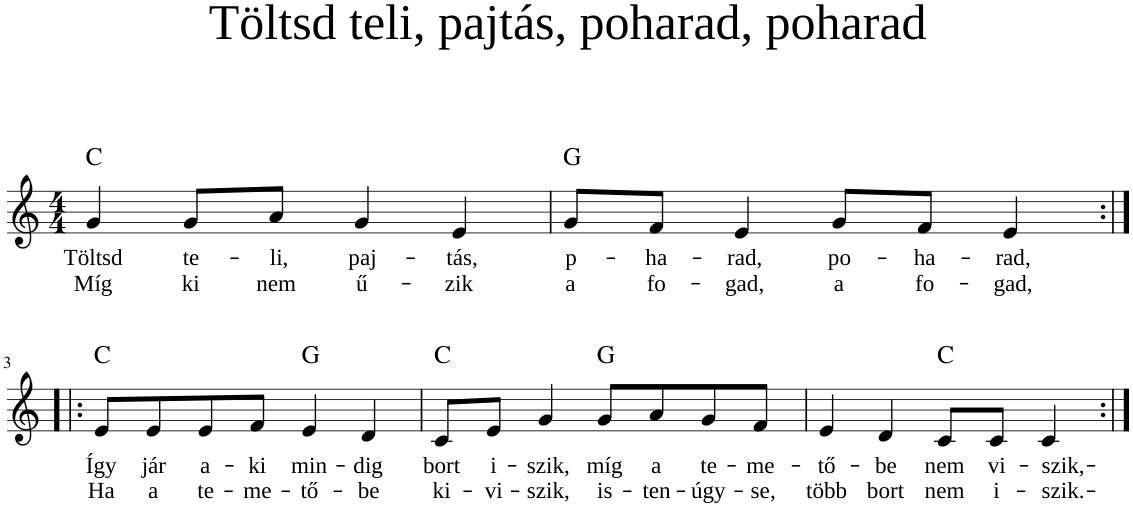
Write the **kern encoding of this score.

**kern	**text	**text	**harte
*part1	*part1	*part1	*part1
*staff1	*staff1	*staff1	*
*I"Piano	*	*	*
*I'Pno	*	*	*
*clefG2	*	*	*
*k[]	*	*	*
*M4/4	*	*	*
=1	=1	=1	=1
!	!LO:LY:b	!LO:LY:b	!
4g/	Töltsd	Míg	C:maj
!	!LO:LY:b	!LO:LY:b	!
8g/L	te-	ki	.
!	!LO:LY:b	!LO:LY:b	!
8a/J	li,	nem	.
!	!LO:LY:b	!LO:LY:b	!
4g/	paj-	ű-	.
!	!LO:LY:b	!LO:LY:b	!
4e/	tás,	-zik	.
=2	=2	=2	=2
!	!LO:LY:b	!LO:LY:b	!
8g/L	p-	a	G:maj
!	!LO:LY:b	!LO:LY:b	!
8f/J	-ha-	fo-	.
!	!LO:LY:b	!LO:LY:b	!
4e/	-rad,	-gad,	.
!	!LO:LY:b	!LO:LY:b	!
8g/L	po-	a	.
!	!LO:LY:b	!LO:LY:b	!
8f/J	-ha-	fo-	.
!	!LO:LY:b	!LO:LY:b	!
4e/	-rad,	-gad,	.
!!LO:LB:g=z
=3:|!|:	=3:|!|:	=3:|!|:	=3:|!|:
!	!LO:LY:b	!LO:LY:b	!
8e/L	Így	Ha	C:maj
!	!LO:LY:b	!LO:LY:b	!
8e/	jár	a	.
!	!LO:LY:b	!LO:LY:b	!
8e/	a-	te-	.
!	!LO:LY:b	!LO:LY:b	!
8f/J	-ki	-me-	.
!	!LO:LY:b	!LO:LY:b	!
4e/	min-	-tő-	G:maj
!	!LO:LY:b	!LO:LY:b	!
4d/	-dig	-be	.
=4	=4	=4	=4
!	!LO:LY:b	!LO:LY:b	!
8c/L	bort	ki-	C:maj
!	!LO:LY:b	!LO:LY:b	!
8e/J	i-	-vi-	.
!	!LO:LY:b	!LO:LY:b	!
4g/	-szik,	-szik,	.
!	!LO:LY:b	!LO:LY:b	!
8g/L	míg	is-	G:maj
!	!LO:LY:b	!LO:LY:b	!
8a/	a	-ten-	.
!	!LO:LY:b	!LO:LY:b	!
8g/	te-	-úgy-	.
!	!LO:LY:b	!LO:LY:b	!
8f/J	-me-	se,	.
=5	=5	=5	=5
!	!LO:LY:b	!LO:LY:b	!
4e/	-tő-	több	.
!	!LO:LY:b	!LO:LY:b	!
4d/	-be	bort	.
!	!LO:LY:b	!LO:LY:b	!
8c/L	nem	nem	C:maj
!	!LO:LY:b	!LO:LY:b	!
8c/J	vi-	i-	.
!	!LO:LY:b	!LO:LY:b	!
4c/	-szik,-	-szik.-	.
=:|!	=:|!	=:|!	=:|!
*-	*-	*-	*-
